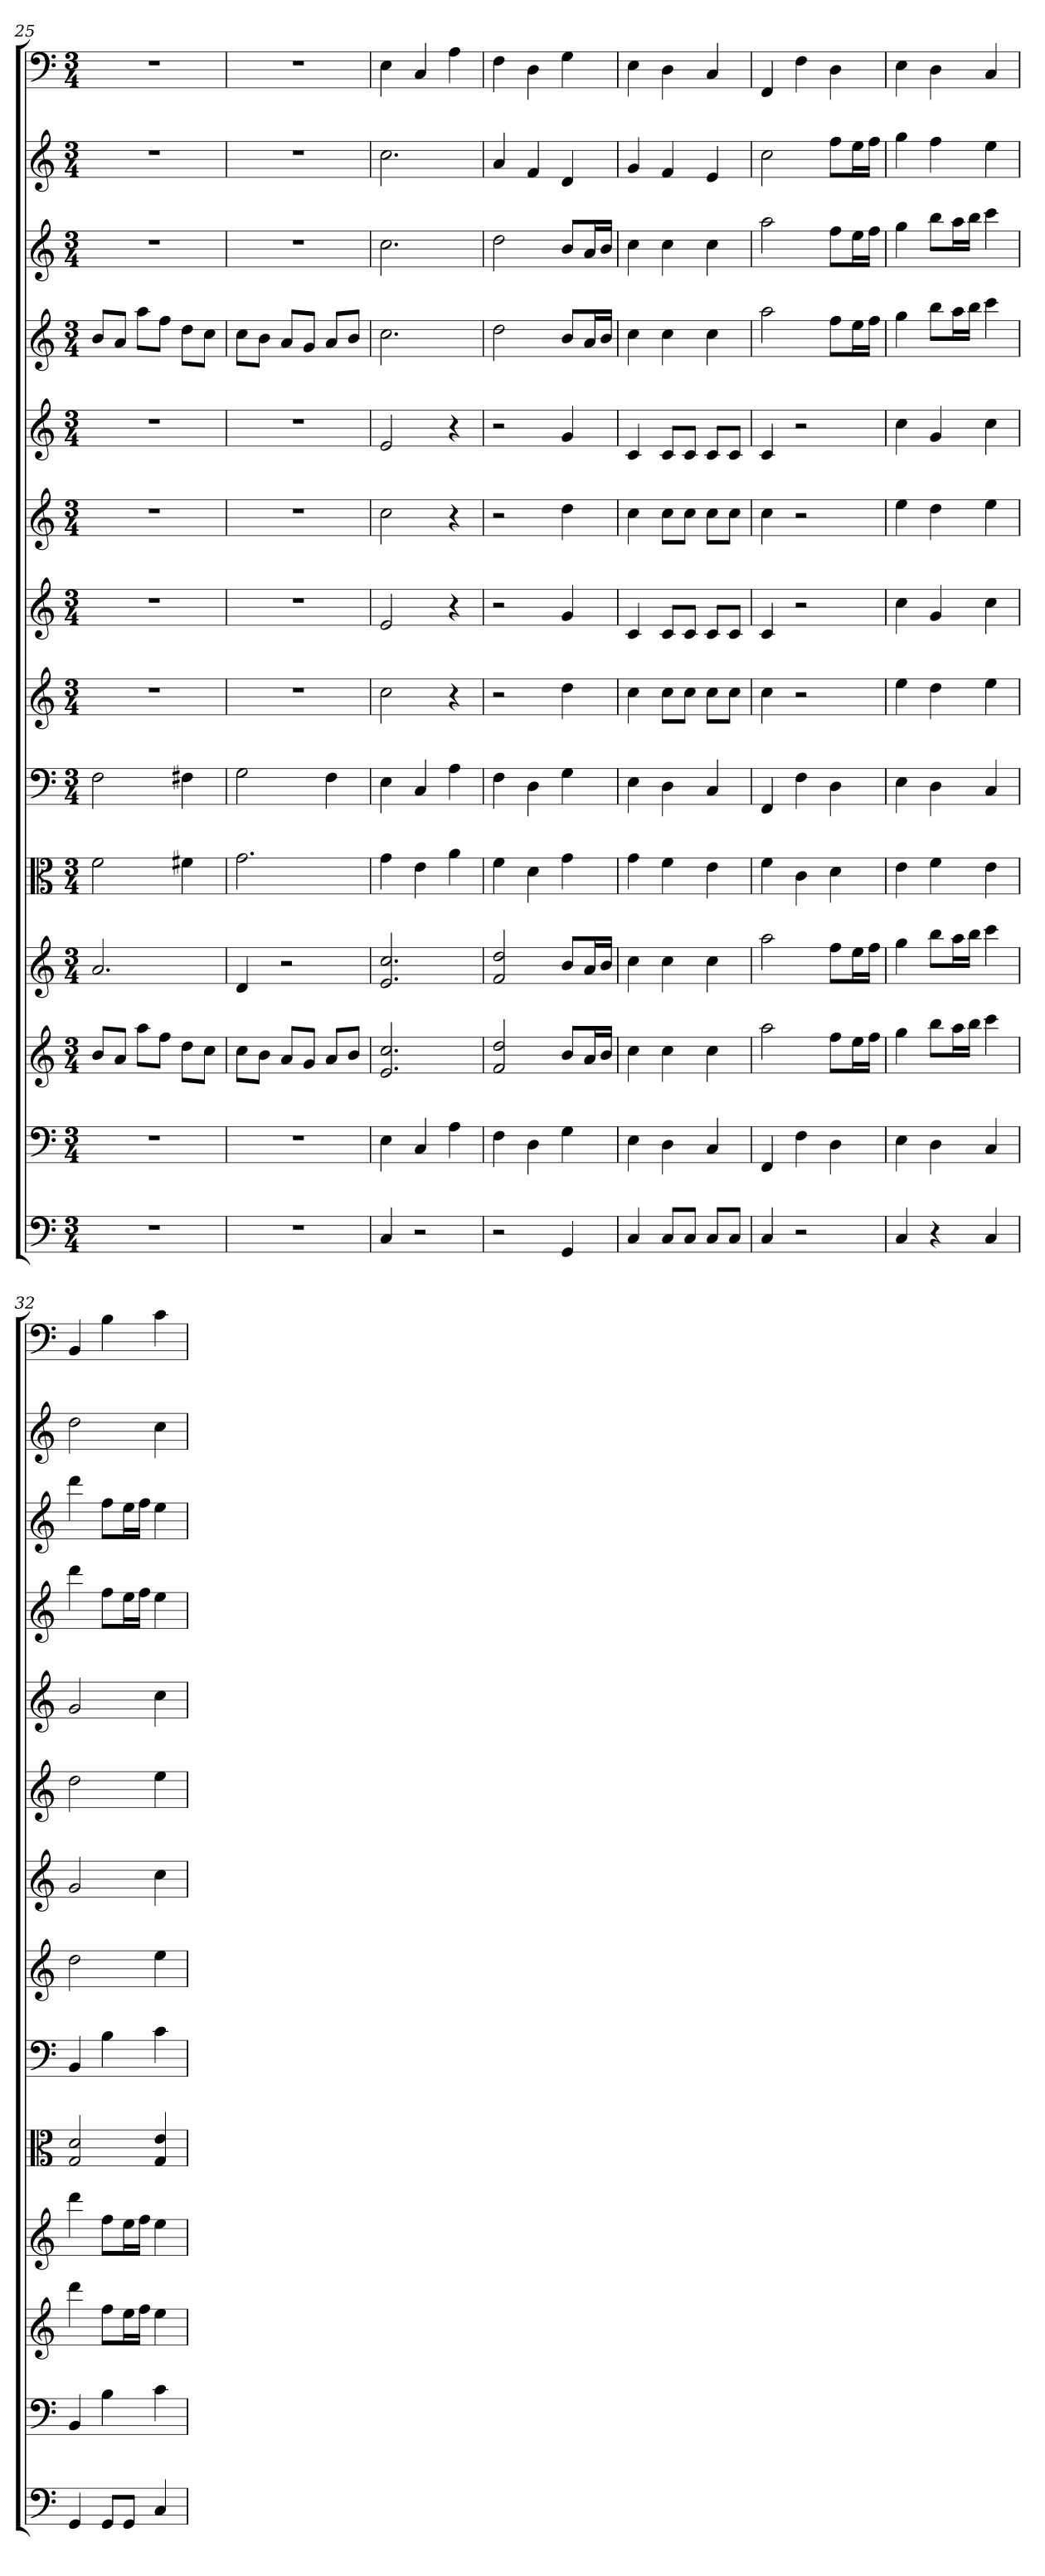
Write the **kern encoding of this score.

**kern	**kern	**kern	**kern	**kern	**kern	**kern	**kern	**kern	**kern	**kern	**kern	**kern	**kern
*part14	*part13	*part12	*part11	*part10	*part9	*part8	*part7	*part6	*part5	*part4	*part3	*part2	*part1
*staff14	*staff13	*staff12	*staff11	*staff10	*staff9	*staff8	*staff7	*staff6	*staff5	*staff4	*staff3	*staff2	*staff1
*clefF4	*clefF4	*	*	*clefC3	*clefF4	*	*	*	*	*	*	*	*clefF4
*k[]	*k[]	*k[]	*k[]	*k[]	*k[]	*k[]	*k[]	*k[]	*k[]	*k[]	*k[]	*k[]	*k[]
*C:	*C:	*C:	*C:	*C:	*C:	*C:	*C:	*C:	*C:	*C:	*C:	*C:	*C:
*M3/4	*M3/4	*M3/4	*M3/4	*M3/4	*M3/4	*M3/4	*M3/4	*M3/4	*M3/4	*M3/4	*M3/4	*M3/4	*M3/4
=25	=25	=25	=25	=25	=25	=25	=25	=25	=25	=25	=25	=25	=25
2.r	2.r	8bL	2.a	2f	2F	2.r	2.r	2.r	2.r	8bL	2.r	2.r	2.r
.	.	8aJ	.	.	.	.	.	.	.	8aJ	.	.	.
.	.	8aaL	.	.	.	.	.	.	.	8aaL	.	.	.
.	.	8ffJ	.	.	.	.	.	.	.	8ffJ	.	.	.
.	.	8ddL	.	4f#X	4F#X	.	.	.	.	8ddL	.	.	.
.	.	8ccJ	.	.	.	.	.	.	.	8ccJ	.	.	.
=26	=26	=26	=26	=26	=26	=26	=26	=26	=26	=26	=26	=26	=26
2.r	2.r	8ccL	4d	2.g	2G	2.r	2.r	2.r	2.r	8ccL	2.r	2.r	2.r
.	.	8bJ	.	.	.	.	.	.	.	8bJ	.	.	.
.	.	8aL	2r	.	.	.	.	.	.	8aL	.	.	.
.	.	8gJ	.	.	.	.	.	.	.	8gJ	.	.	.
.	.	8aL	.	.	4F	.	.	.	.	8aL	.	.	.
.	.	8bJ	.	.	.	.	.	.	.	8bJ	.	.	.
=27	=27	=27	=27	=27	=27	=27	=27	=27	=27	=27	=27	=27	=27
4C	4E	2.e 2.cc	2.e 2.cc	4g	4E	2cc	2e	2cc	2e	2.cc	2.cc	2.cc	4E
2r	4C	.	.	4e	4C	.	.	.	.	.	.	.	4C
.	4A	.	.	4a	4A	4r	4r	4r	4r	.	.	.	4A
=28	=28	=28	=28	=28	=28	=28	=28	=28	=28	=28	=28	=28	=28
2r	4F	2f 2dd	2f 2dd	4f	4F	2r	2r	2r	2r	2dd	2dd	4a	4F
.	4D	.	.	4d	4D	.	.	.	.	.	.	4f	4D
4GG	4G	8bL	8bL	4g	4G	4dd	4g	4dd	4g	8bL	8bL	4d	4G
.	.	16aL	16aL	.	.	.	.	.	.	16aL	16aL	.	.
.	.	16bJJ	16bJJ	.	.	.	.	.	.	16bJJ	16bJJ	.	.
=29	=29	=29	=29	=29	=29	=29	=29	=29	=29	=29	=29	=29	=29
4C	4E	4cc	4cc	4g	4E	4cc	4c	4cc	4c	4cc	4cc	4g	4E
8C/L	4D	4cc	4cc	4f	4D	8ccL	8cL	8ccL	8cL	4cc	4cc	4f	4D
8C/J	.	.	.	.	.	8ccJ	8cJ	8ccJ	8cJ	.	.	.	.
8C/L	4C	4cc	4cc	4e	4C	8ccL	8cL	8ccL	8cL	4cc	4cc	4e	4C
8C/J	.	.	.	.	.	8ccJ	8cJ	8ccJ	8cJ	.	.	.	.
=30	=30	=30	=30	=30	=30	=30	=30	=30	=30	=30	=30	=30	=30
4C	4FF	2aa	2aa	4f	4FF	4cc	4c	4cc	4c	2aa	2aa	2cc	4FF
2r	4F	.	.	4c	4F	2r	2r	2r	2r	.	.	.	4F
.	4D	8ffL	8ffL	4d	4D	.	.	.	.	8ffL	8ffL	8ffL	4D
.	.	16eeL	16eeL	.	.	.	.	.	.	16eeL	16eeL	16eeL	.
.	.	16ffJJ	16ffJJ	.	.	.	.	.	.	16ffJJ	16ffJJ	16ffJJ	.
=31	=31	=31	=31	=31	=31	=31	=31	=31	=31	=31	=31	=31	=31
4C	4E	4gg	4gg	4e	4E	4ee	4cc	4ee	4cc	4gg	4gg	4gg	4E
4r	4D	8bbL	8bbL	4f	4D	4dd	4g	4dd	4g	8bbL	8bbL	4ff	4D
.	.	16aaL	16aaL	.	.	.	.	.	.	16aaL	16aaL	.	.
.	.	16bbJJ	16bbJJ	.	.	.	.	.	.	16bbJJ	16bbJJ	.	.
4C	4C	4ccc	4ccc	4e	4C	4ee	4cc	4ee	4cc	4ccc	4ccc	4ee	4C
=32	=32	=32	=32	=32	=32	=32	=32	=32	=32	=32	=32	=32	=32
4GG	4BB	4ddd	4ddd	2G 2d	4BB	2dd	2g	2dd	2g	4ddd	4ddd	2dd	4BB
8GG/L	4B	8ffL	8ffL	.	4B	.	.	.	.	8ffL	8ffL	.	4B
8GG/J	.	16eeL	16eeL	.	.	.	.	.	.	16eeL	16eeL	.	.
.	.	16ffJJ	16ffJJ	.	.	.	.	.	.	16ffJJ	16ffJJ	.	.
4C	4c	4ee	4ee	4G 4e	4c	4ee	4cc	4ee	4cc	4ee	4ee	4cc	4c
=	=	=	=	=	=	=	=	=	=	=	=	=	=
*-	*-	*-	*-	*-	*-	*-	*-	*-	*-	*-	*-	*-	*-
